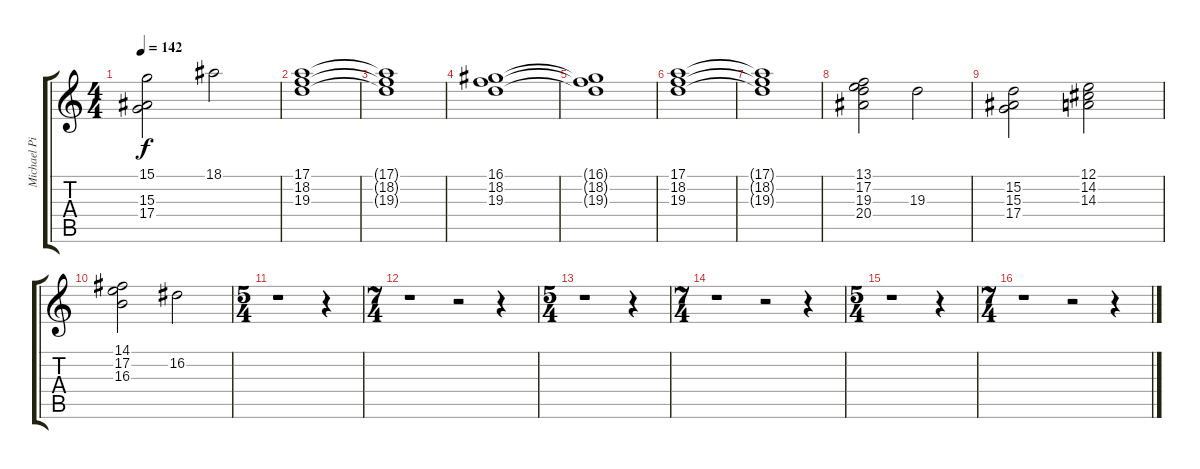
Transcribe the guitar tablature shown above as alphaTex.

\track ("Michael Pinnella (organ)" "Michael Pi") {instrument drawbarorgan}
\staff {score tabs}
\tuning (E4 B3 G3 D3 A2 E2) {hide}
\ts (4 4)
\tempo 142
\clef g2
\ks c
(15.1 15.3 17.4).2{dy f} 18.1.2 |
(17.1 18.2 19.3).1 |
(17.1{t} 18.2{t} 19.3{t}).1 |
(16.1 18.2 19.3).1 |
(16.1{t} 18.2{t} 19.3{t}).1 |
(17.1 18.2 19.3).1 |
(17.1{t} 18.2{t} 19.3{t}).1 |
(13.1 17.2 19.3 20.4).2 19.3.2 |
(15.2 15.3 17.4).2 (12.1 14.2 14.3).2 |
(14.1 17.2 16.3).2 16.2.2 |
\ts (5 4)
r.1 r.4 |
\ts (7 4)
r.1 r.2 r.4 |
\ts (5 4)
r.1 r.4 |
\ts (7 4)
r.1 r.2 r.4 |
\ts (5 4)
r.1 r.4 |
\ts (7 4)
r.1 r.2 r.4
